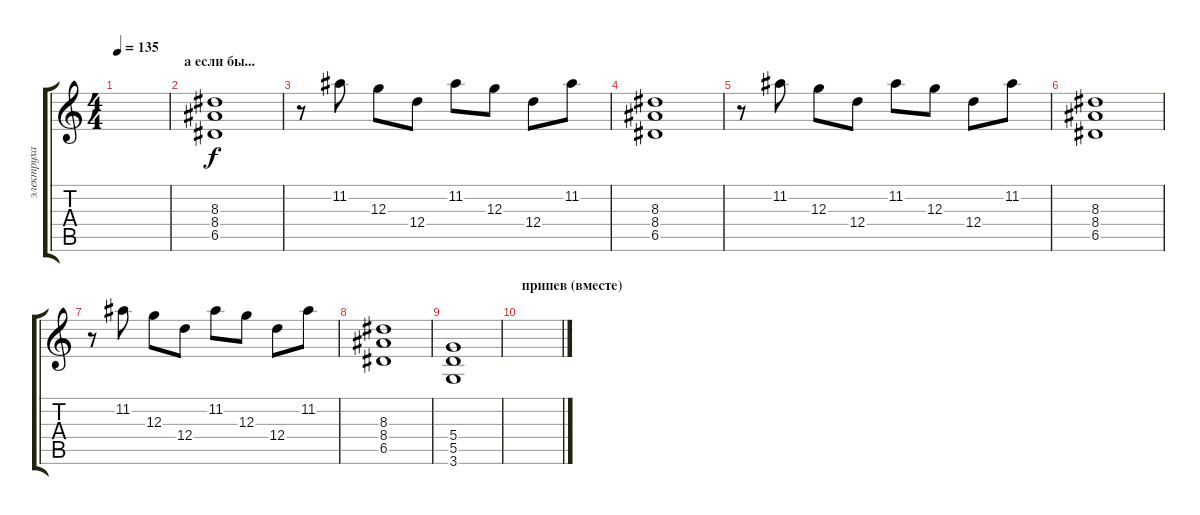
\track ("электруха в проигрышах" "электруха ") {instrument overdrivenguitar}
\staff {score tabs}
\tuning (E4 B3 G3 D3 A2 E2) {hide}
\ts (4 4)
\tempo 135
\clef g2
\ks c
|
\section ("" "а если бы...")
(8.3 8.4 6.5).1 |
r.8 11.2.8 12.3.8 12.4.8 11.2.8 12.3.8 12.4.8 11.2.8 |
(8.3 8.4 6.5).1 |
r.8 11.2.8 12.3.8 12.4.8 11.2.8 12.3.8 12.4.8 11.2.8 |
(8.3 8.4 6.5).1 |
r.8 11.2.8 12.3.8 12.4.8 11.2.8 12.3.8 12.4.8 11.2.8 |
(8.3 8.4 6.5).1 |
(5.4 5.5 3.6).1 |
\section ("" "припев (вместе)")
